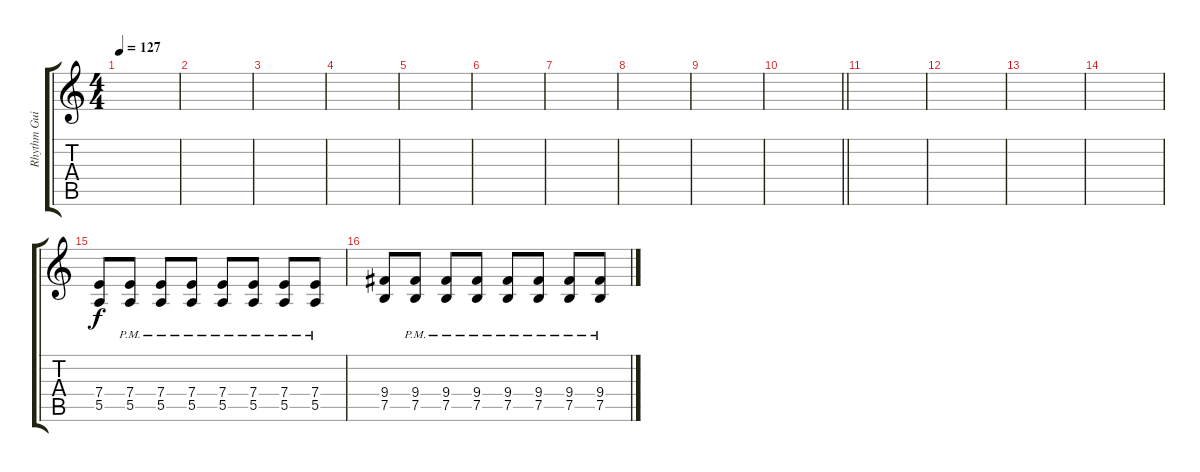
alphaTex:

\track ("Rhythm Guitar" "Rhythm Gui") {instrument distortionguitar}
\staff {score tabs}
\tuning (B3 Gb3 D3 A2 E2 B1) {hide}
\ts (4 4)
\tempo 127
\clef g2
\ks c
|
|
|
|
|
|
|
|
|
\barLineRight lightlight
|
\section ("" "")
|
|
|
|
(7.4 5.5).8{volume 16} (7.4{pm} 5.5{pm}).8{volume 13} (7.4{pm} 5.5{pm}).8 (7.4{pm} 5.5{pm}).8 (7.4{pm} 5.5{pm}).8 (7.4{pm} 5.5{pm}).8 (7.4{pm} 5.5{pm}).8 (7.4{pm} 5.5{pm}).8 |
(9.4 7.5).8{volume 16} (9.4{pm} 7.5{pm}).8{volume 13} (9.4{pm} 7.5{pm}).8 (9.4{pm} 7.5{pm}).8 (9.4{pm} 7.5{pm}).8 (9.4{pm} 7.5{pm}).8 (9.4{pm} 7.5{pm}).8 (9.4{pm} 7.5{pm}).8
